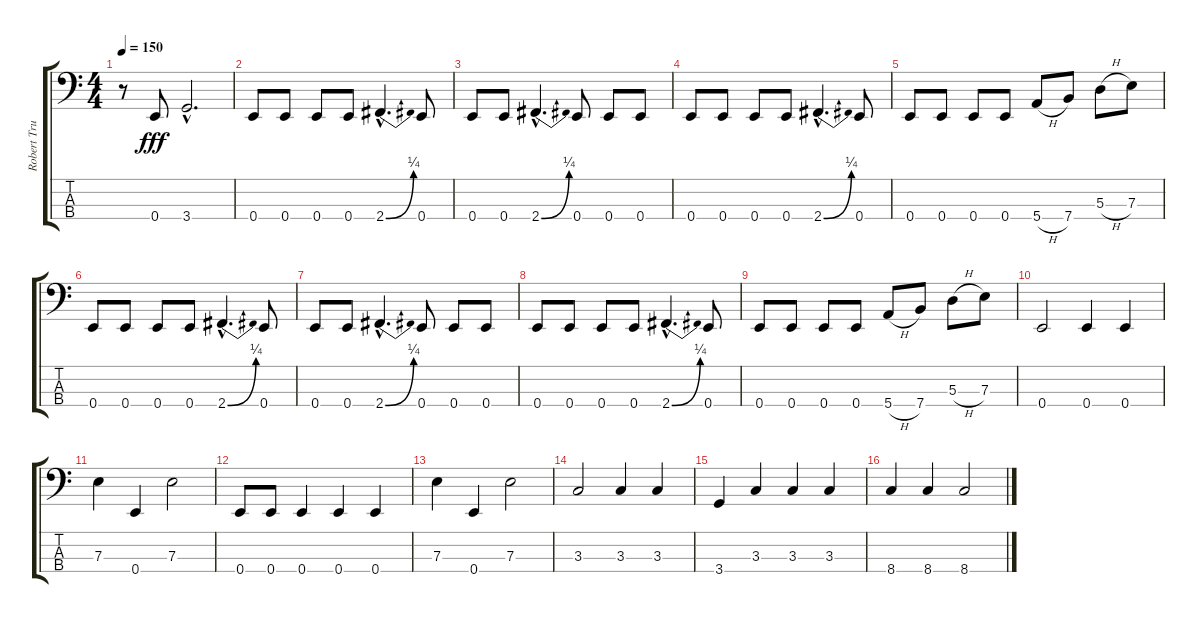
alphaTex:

\track ("Robert Trujillo" "Robert Tru") {instrument electricbassfinger}
\staff {score tabs}
\tuning (G2 D2 A1 E1) {hide}
\ts (4 4)
\tempo 150
\clef f4
\ks c
r.8{dy fff} 0.4.8 3.4{hac}.2{d} |
0.4.8 0.4.8 0.4.8 0.4.8 2.4{be (bend 0 0 60 1) hac}.4{d} 0.4.8 |
0.4.8 0.4.8 2.4{be (bend 0 0 60 1) hac}.4{d} 0.4.8 0.4.8 0.4.8 |
0.4.8 0.4.8 0.4.8 0.4.8 2.4{be (bend 0 0 60 1) hac}.4{d} 0.4.8 |
0.4.8 0.4.8 0.4.8 0.4.8 5.4{h}.8 7.4.8 5.3{h}.8 7.3.8 |
0.4.8 0.4.8 0.4.8 0.4.8 2.4{be (bend 0 0 60 1) hac}.4{d} 0.4.8 |
0.4.8 0.4.8 2.4{be (bend 0 0 60 1) hac}.4{d} 0.4.8 0.4.8 0.4.8 |
0.4.8 0.4.8 0.4.8 0.4.8 2.4{be (bend 0 0 60 1) hac}.4{d} 0.4.8 |
0.4.8 0.4.8 0.4.8 0.4.8 5.4{h}.8 7.4.8 5.3{h}.8 7.3.8 |
0.4.2 0.4.4 0.4.4 |
7.3.4 0.4.4 7.3.2 |
0.4.8 0.4.8 0.4.4 0.4.4 0.4.4 |
7.3.4 0.4.4 7.3.2 |
3.3.2 3.3.4 3.3.4 |
3.4.4 3.3.4 3.3.4 3.3.4 |
8.4.4 8.4.4 8.4.2
